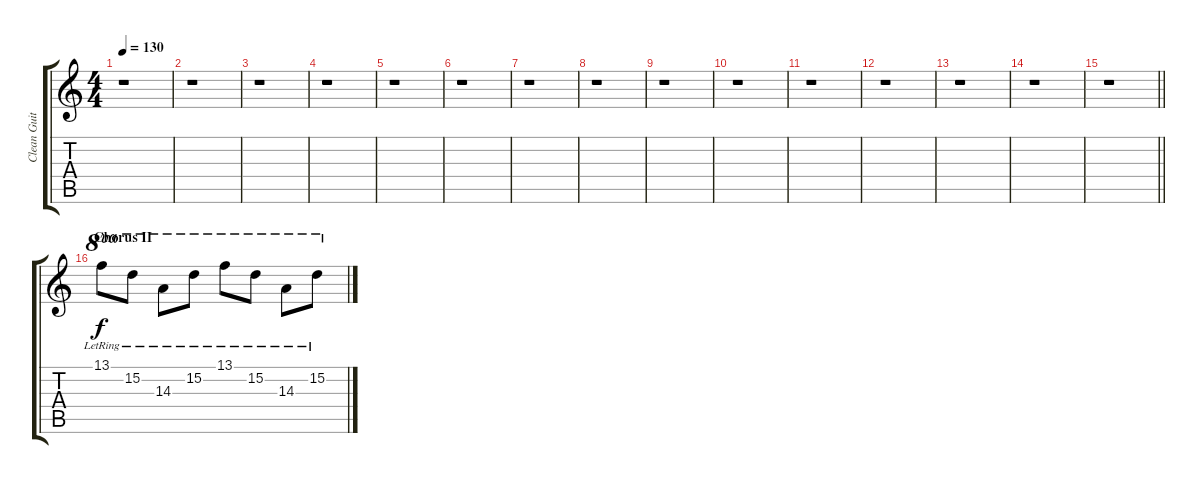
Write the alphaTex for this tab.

\track ("Clean Guitar" "Clean Guit") {instrument acousticguitarsteel}
\staff {score tabs}
\tuning (E4 B3 G3 D3 A2 E2) {hide}
\ts (4 4)
\tempo 130
\clef g2
\ks c
r.1{dy f} |
r.1 |
r.1 |
r.1 |
r.1 |
r.1 |
r.1 |
r.1 |
r.1 |
r.1 |
r.1 |
r.1 |
r.1 |
r.1 |
\barLineRight lightlight
r.1 |
\section ("" "Chorus II")
13.1{lr}.8{ot 8va} 15.2{lr}.8{ot 8va} 14.3{lr}.8{ot 8va} 15.2{lr}.8{ot 8va} 13.1{lr}.8{ot 8va} 15.2{lr}.8{ot 8va} 14.3{lr}.8{ot 8va} 15.2{lr}.8{ot 8va}
